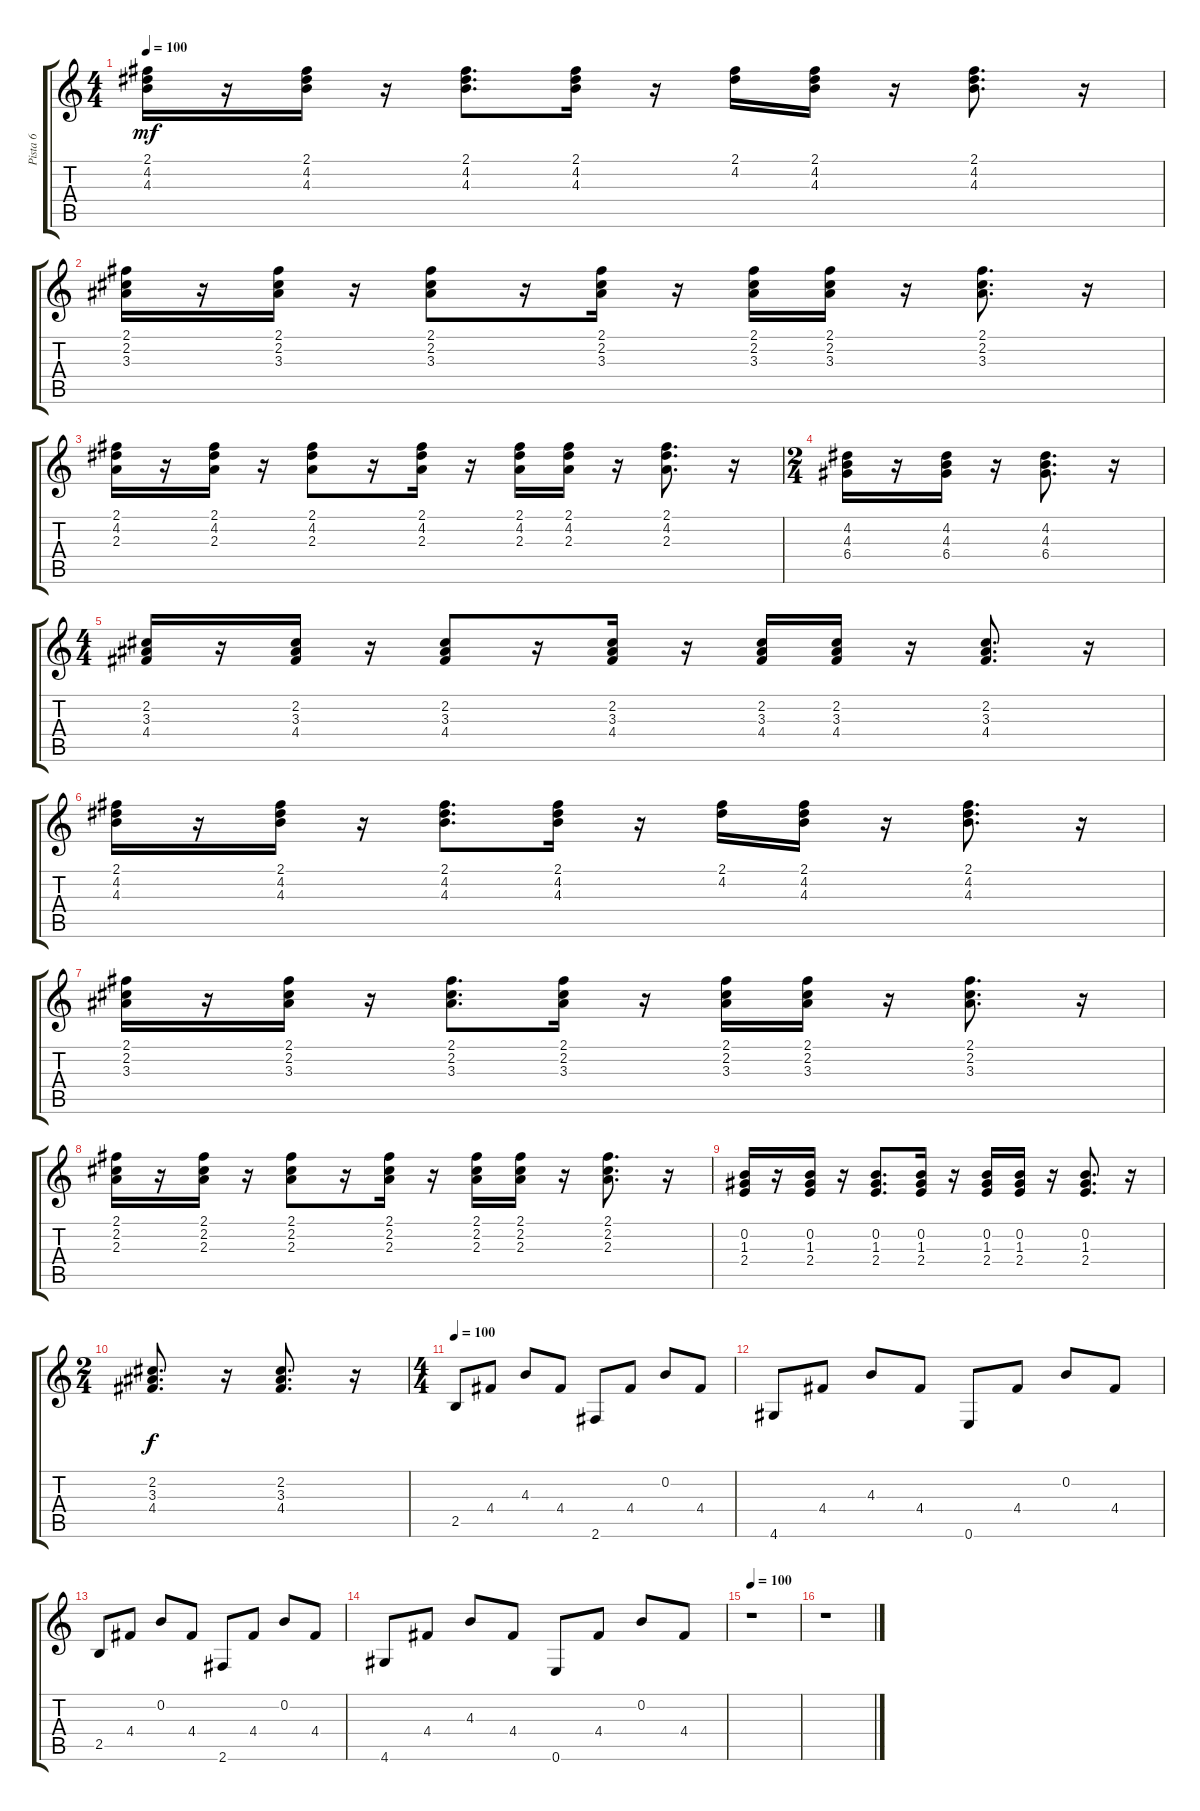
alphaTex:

\track ("Pista 6" "Pista 6") {instrument electricguitarclean}
\staff {score tabs}
\tuning (E4 B3 G3 D3 A2 E2) {hide}
\ts (4 4)
\tempo 100
\clef g2
\ks c
(2.1 4.2 4.3).16{dy mf} r.16 (2.1 4.2 4.3).16 r.16 (2.1 4.2 4.3).8{d} (2.1 4.2 4.3).16 r.16 (2.1 4.2).16 (2.1 4.2 4.3).16 r.16 (2.1 4.2 4.3).8{d} r.16 |
(2.1 2.2 3.3).16 r.16 (2.1 2.2 3.3).16 r.16 (2.1 2.2 3.3).8 r.16 (2.1 2.2 3.3).16 r.16 (2.1 2.2 3.3).16 (2.1 2.2 3.3).16 r.16 (2.1 2.2 3.3).8{d} r.16 |
(2.1 4.2 2.3).16 r.16 (2.1 4.2 2.3).16 r.16 (2.1 4.2 2.3).8 r.16 (2.1 4.2 2.3).16 r.16 (2.1 4.2 2.3).16 (2.1 4.2 2.3).16 r.16 (2.1 4.2 2.3).8{d} r.16 |
\ts (2 4)
(4.2 4.3 6.4).16 r.16 (4.2 4.3 6.4).16 r.16 (4.2 4.3 6.4).8{d} r.16 |
\ts (4 4)
(2.2 3.3 4.4).16 r.16 (2.2 3.3 4.4).16 r.16 (2.2 3.3 4.4).8 r.16 (2.2 3.3 4.4).16 r.16 (2.2 3.3 4.4).16 (2.2 3.3 4.4).16 r.16 (2.2 3.3 4.4).8{d} r.16 |
(2.1 4.2 4.3).16 r.16 (2.1 4.2 4.3).16 r.16 (2.1 4.2 4.3).8{d} (2.1 4.2 4.3).16 r.16 (2.1 4.2).16 (2.1 4.2 4.3).16 r.16 (2.1 4.2 4.3).8{d} r.16 |
(2.1 2.2 3.3).16 r.16 (2.1 2.2 3.3).16 r.16 (2.1 2.2 3.3).8{d} (2.1 2.2 3.3).16 r.16 (2.1 2.2 3.3).16 (2.1 2.2 3.3).16 r.16 (2.1 2.2 3.3).8{d} r.16 |
(2.1 2.2 2.3).16 r.16 (2.1 2.2 2.3).16 r.16 (2.1 2.2 2.3).8 r.16 (2.1 2.2 2.3).16 r.16 (2.1 2.2 2.3).16 (2.1 2.2 2.3).16 r.16 (2.1 2.2 2.3).8{d} r.16 |
(0.2 1.3 2.4).16 r.16 (0.2 1.3 2.4).16 r.16 (0.2 1.3 2.4).8{d} (0.2 1.3 2.4).16 r.16 (0.2 1.3 2.4).16 (0.2 1.3 2.4).16 r.16 (0.2 1.3 2.4).8{d} r.16 |
\ts (2 4)
(2.2 3.3 4.4).8{d dy f} r.16 (2.2 3.3 4.4).8{d} r.16 |
\ts (4 4)
\tempo 100
2.5.8 4.4.8 4.3.8 4.4.8 2.6.8 4.4.8 0.2.8 4.4.8 |
4.6.8 4.4.8 4.3.8 4.4.8 0.6.8 4.4.8 0.2.8 4.4.8 |
2.5.8 4.4.8 0.2.8 4.4.8 2.6.8 4.4.8 0.2.8 4.4.8 |
4.6.8 4.4.8 4.3.8 4.4.8 0.6.8 4.4.8 0.2.8 4.4.8 |
\tempo 100
r.1 |
r.1
